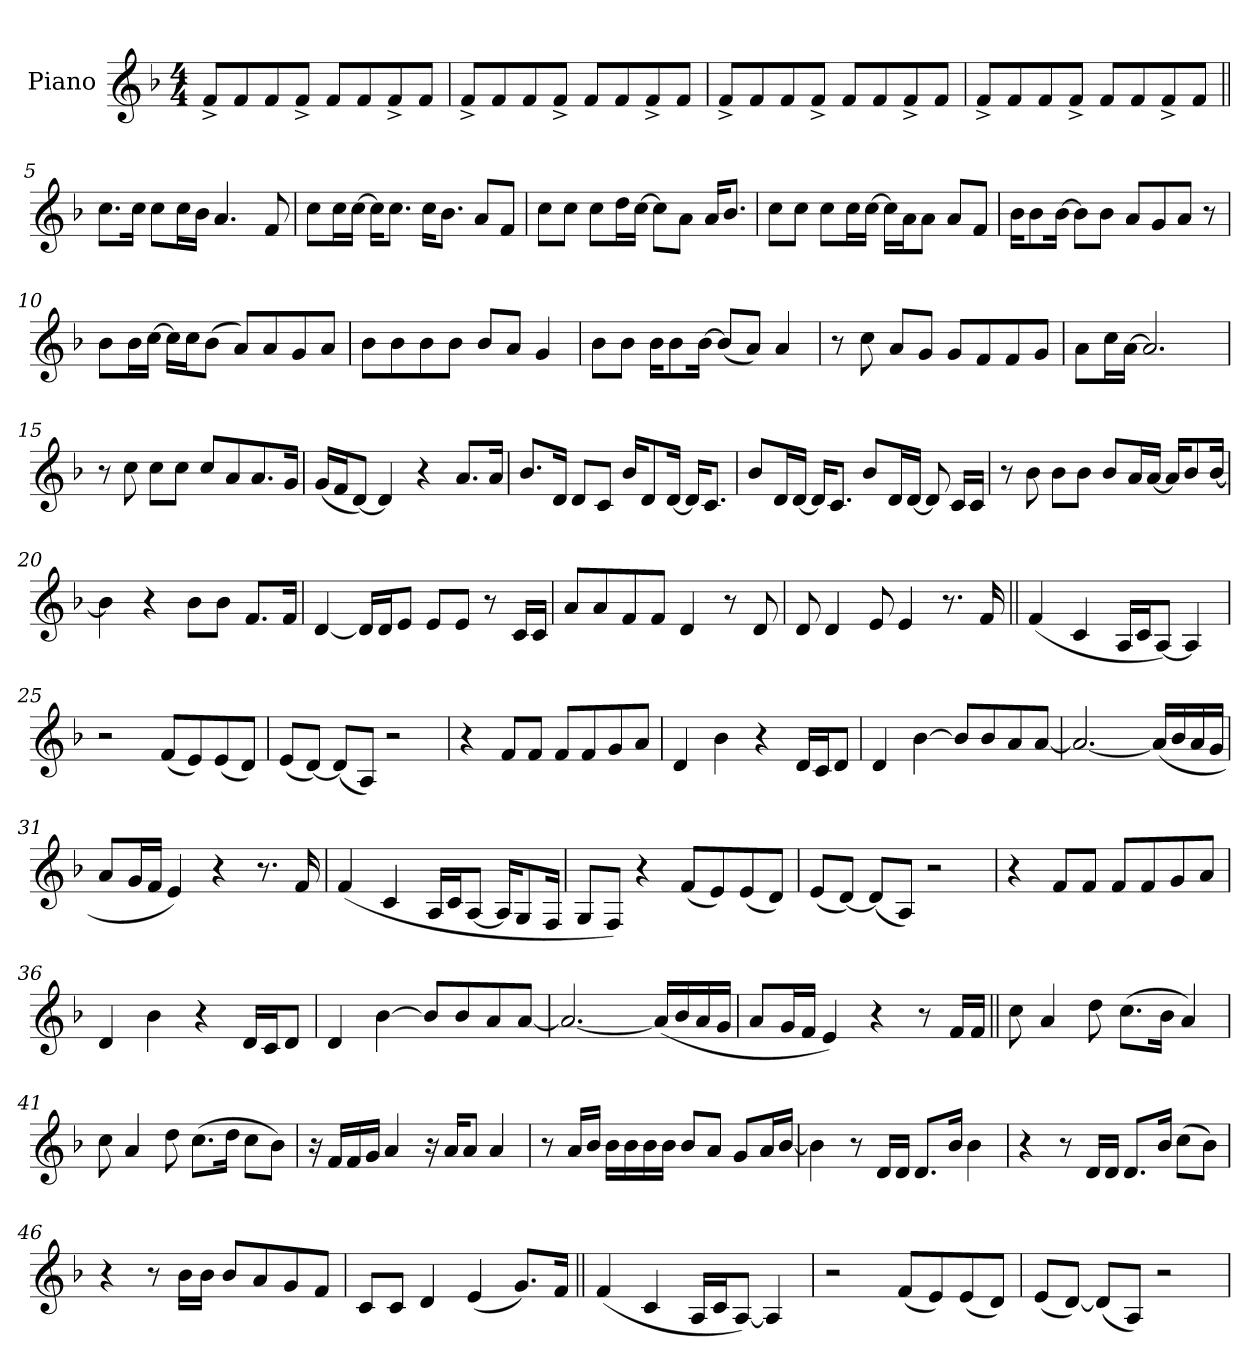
**kern
*part1
*staff1
*I"Piano
*I'Pno.
*clefG2
*k[b-]
*M4/4
*MM120
=1
8f^L
8f
8f
8f^J
8fL
8f
8f^
8fJ
=2
8f^L
8f
8f
8f^J
8fL
8f
8f^
8fJ
=3
8f^L
8f
8f
8f^J
8fL
8f
8f^
8fJ
=4
8f^L
8f
8f
8f^J
8fL
8f
8f^
8fJ
=5||
8.ccL
16ccJk
8ccL
16ccL
16b-JJ
4.a
8f
=6
8ccL
16ccL
[16ccJJ
16ccKL]
8.ccJ
16ccKL
8.b-J
8aL
8fJ
=7
8ccL
8ccJ
8ccL
16ddL
[16ccJJ
8ccL]
8aJ
16aKL
8.b-J
=8
8ccL
8ccJ
8ccL
16ccL
[16ccJJ
16ccLL]
16aJ
8aJ
8aL
8fJ
=9
16b-KL
8b-
[16b-Jk
8b-L]
8b-J
8aL
8g
8aJ
8r
=10
8b-L
16b-L
[16ccJJ
16ccLL]
16ccJ
(>8b-J
8aL)
8a
8g
8aJ
=11
8b-L
8b-
8b-
8b-J
8b-L
8aJ
4g
=12
8b-L
8b-J
16b-KL
8b-
[16b-Jk
(<8b-L]
8aJ)
4a
=13
8r
8cc
8aL
8gJ
8gL
8f
8f
8gJ
=14
8aL
16ccL
[16aJJ
2.a]
=15
8r
8cc
8ccL
8ccJ
8ccL
8a
8.a
16gJk
=16
(<16gLL
16fJ
[8dJ)
4d]
4r
8.aL
16aJk
=17
8.b-L
16dJk
8dL
8cJ
16b-KL
8d
[16dJk
16dKL]
8.cJ
=18
8b-L
16dL
[16dJJ
16dKL]
8.cJ
8b-L
16dL
[16dJJ
8d]
16cLL
16cJJ
=19
8r
8b-
8b-L
8b-J
8b-L
16aL
[16aJJ
16aKL]
8b-
[16b-Jk
=20
4b-]
4r
8b-L
8b-J
8.fL
16fJk
=21
[4d
16dLL]
16dJ
8eJ
8eL
8eJ
8r
16cLL
16cJJ
=22
8aL
8a
8f
8fJ
4d
8r
8d
=23
8d
4d
8e
4e
8.r
16f
=24||
*MM92
(<4f
4c
16ALL
16cJ
[8AJ)
4A]
=25
2r
(<8fL
8e)
(<8e
8dJ)
=26
(<8eL
[8dJ)
(<8dL]
8AJ)
2r
=27
4r
8fL
8fJ
8fL
8f
8g
8aJ
=28
4d
4b-
4r
16dLL
16cJ
8dJ
=29
4d
[4b-
8b-L]
8b-
8a
[8aJ
=30
2.a_
(<16aLL]
16b-
16a
16gJJ
=31
8aL
16gL
16fJJ
4e)
4r
8.r
16f
=32
(>4f
4c
16ALL
16cJ
[8AJ
16AKL]
8G
16FJk
=33
8GL
8FJ)
4r
(<8fL
8e)
(<8e
8dJ)
=34
(<8eL
[8dJ)
(<8dL]
8AJ)
2r
=35
4r
8fL
8fJ
8fL
8f
8g
8aJ
=36
4d
4b-
4r
16dLL
16cJ
8dJ
=37
4d
[4b-
8b-L]
8b-
8a
[8aJ
=38
2.a_
(<16aLL]
16b-
16a
16gJJ
=39
8aL
16gL
16fJJ
4e)
4r
8r
16fLL
16fJJ
=40||
8cc
4a
8dd
(>8.ccL
16b-Jk
4a)
=41
8cc
4a
8dd
(>8.ccL
16ddJk
8ccL
8b-J)
=42
16r
16fLL
16f
16gJJ
4a
16r
16aKL
8aJ
4a
=43
8r
16aLL
16b-JJ
16b-LL
16b-
16b-
16b-JJ
8b-L
8aJ
8gL
16aL
[16b-JJ
=44
4b-]
8r
16dLL
16dJJ
8.dL
16b-Jk
4b-
=45
4r
8r
16dLL
16dJJ
8.dL
16b-Jk
(>8ccL
8b-J)
=46
4r
8r
16b-LL
16b-JJ
8b-L
8a
8g
8fJ
=47
8cL
8cJ
4d
(<4e
8.gL)
16fJk
=48||
(<4f
4c
16ALL
16cJ
[8AJ)
4A]
=49
2r
(<8fL
8e)
(<8e
8dJ)
=50
(<8eL
[8dJ)
(<8dL]
8AJ)
2r
=
*-
